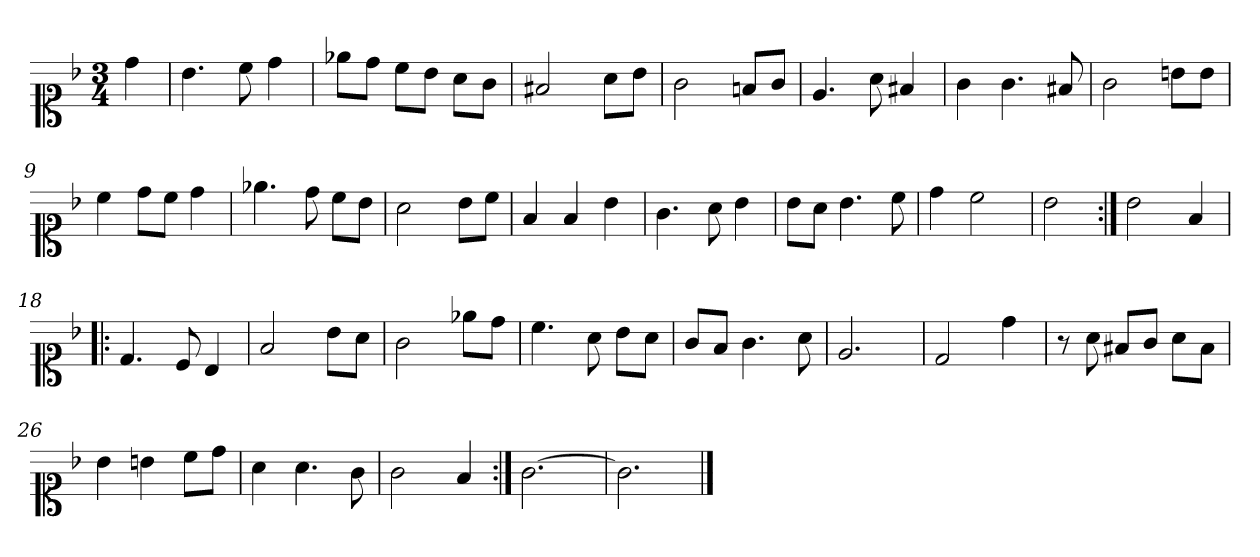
**kern
*part1
*staff1
*clefC1
*k[b-]
*F:
*M3/4
=1
4dd\
=2
4.b-\
8cc\
4dd\
=3
8ee-X\L
8dd\J
8cc\L
8b-\J
8a\L
8g\J
=4
2f#X/
8a\L
8b-\J
=5
2g\
8fn/L
8g/J
=6
4.e/
8a\
4f#X/
=7
4g\
4.g\
8f#X/
!!LO:LB:g=z
=8
2g\
8bn\L
8b\J
=9
4cc\
8dd\L
8cc\J
4dd\
=10
4.ee-X\
8dd\
8cc\L
8b-\J
=11
2a\
8b-\L
8cc\J
=12
4f/
4f/
4b-\
=13
4.g\
8a\
4b-\
=14
8b-\L
8a\J
4.b-\
8cc\
=15
4dd\
2cc\
!!LO:LB:g=z
=16
2b-\
=17:|!
2b-\
4f/
=18!|:
4.d/
8c/
4B-/
=19
2f/
8b-\L
8a\J
=20
2g\
8ee-X\L
8dd\J
=21
4.cc\
8a\
8b-\L
8a\J
=22
8g/L
8f/J
4.g\
8a\
!!LO:LB:g=z
=23
2.e/
=24
2d/
4dd\
=25
8r
8a\
8f#X/L
8g/J
8a\L
8f#\J
=26
4b-\
4bn\
8cc\L
8dd\J
=27
4a\
4.a\
8g\
=28
2g\
4f/
=29:|!
[2.g\
=30
2.g\]
==
*-
